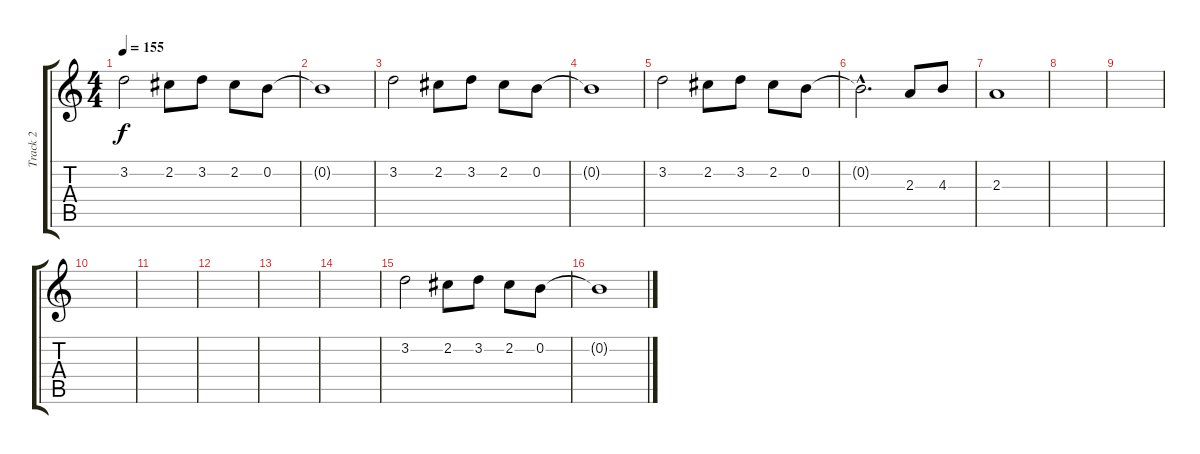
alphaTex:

\track ("Track 2" "Track 2") {instrument electricguitarjazz}
\staff {score tabs}
\tuning (E4 B3 G3 D3 A2 E2) {hide}
\ts (4 4)
\tempo 155
\clef g2
\ks c
3.2.2{dy f instrument electricguitarjazz} 2.2.8 3.2.8 2.2.8 0.2.8 |
0.2{t}.1 |
3.2.2 2.2.8 3.2.8 2.2.8 0.2.8 |
0.2{t}.1 |
3.2.2 2.2.8 3.2.8 2.2.8 0.2.8 |
0.2{hac t}.2{d} 2.3.8 4.3.8 |
2.3.1 |
|
|
|
|
|
|
|
3.2.2 2.2.8 3.2.8 2.2.8 0.2.8 |
0.2{t}.1
